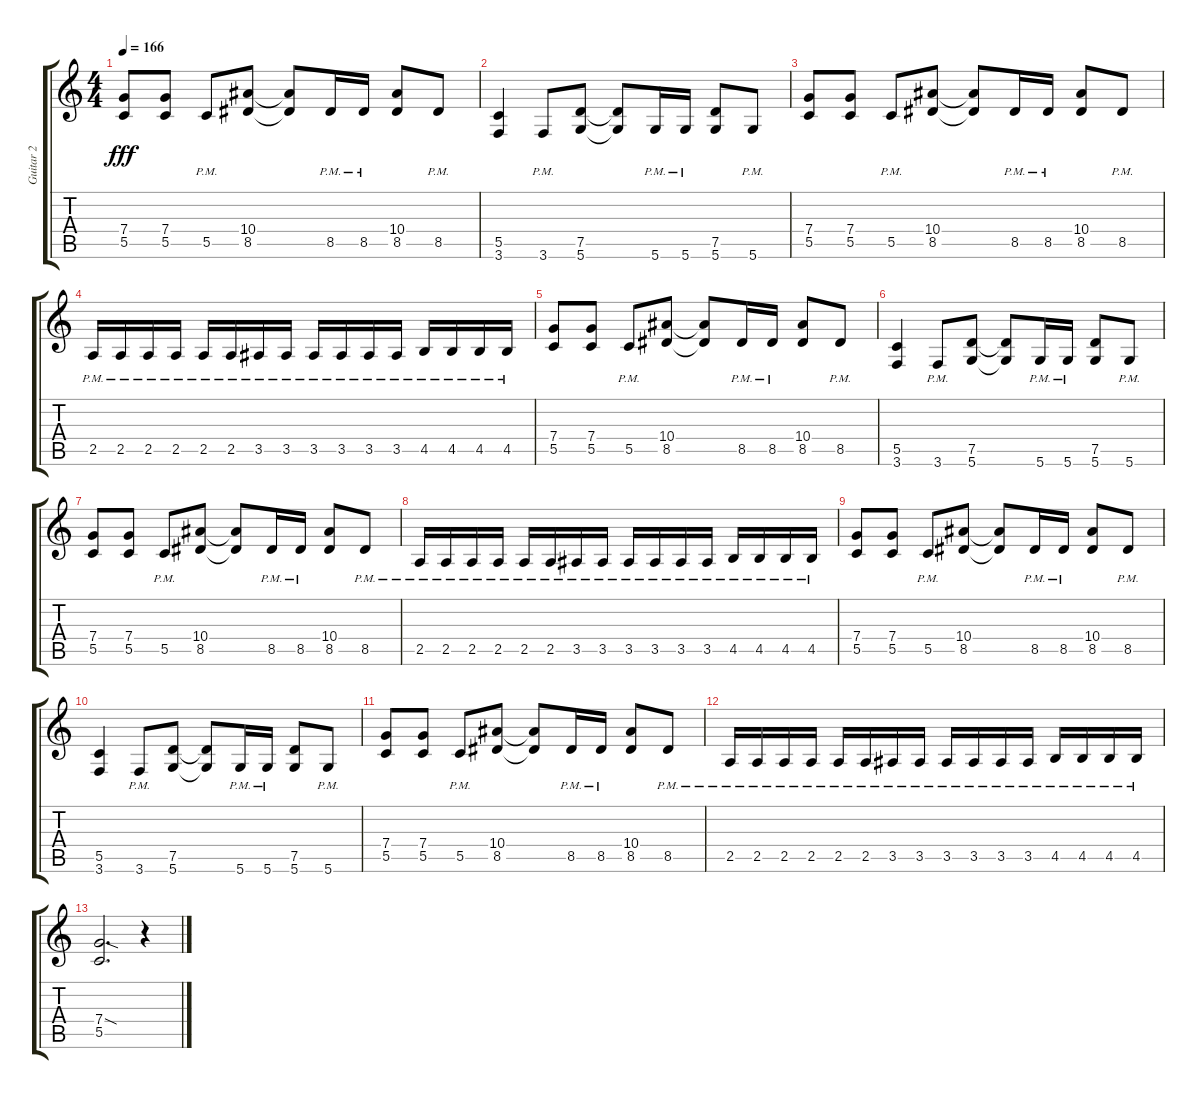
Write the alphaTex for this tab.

\track ("Guitar 2" "Guitar 2") {instrument distortionguitar}
\staff {score tabs}
\tuning (D4 A3 F3 C3 G2 D2) {hide}
\ts (4 4)
\tempo 166
\clef g2
\ks c
(7.4 5.5).8{dy fff} (7.4 5.5).8 5.5{pm}.8 (10.4 8.5).8 (10.4{t} 8.5{t}).8 8.5{pm}.16 8.5{pm}.16 (10.4 8.5).8 8.5{pm}.8 |
(5.5 3.6).4 3.6{pm}.8 (7.5 5.6).8 (7.5{t} 5.6{t}).8 5.6{pm}.16 5.6{pm}.16 (7.5 5.6).8 5.6{pm}.8 |
(7.4 5.5).8 (7.4 5.5).8 5.5{pm}.8 (10.4 8.5).8 (10.4{t} 8.5{t}).8 8.5{pm}.16 8.5{pm}.16 (10.4 8.5).8 8.5{pm}.8 |
2.5{pm}.16 2.5{pm}.16 2.5{pm}.16 2.5{pm}.16 2.5{pm}.16 2.5{pm}.16 3.5{pm}.16 3.5{pm}.16 3.5{pm}.16 3.5{pm}.16 3.5{pm}.16 3.5{pm}.16 4.5{pm}.16 4.5{pm}.16 4.5{pm}.16 4.5{pm}.16 |
(7.4 5.5).8 (7.4 5.5).8 5.5{pm}.8 (10.4 8.5).8 (10.4{t} 8.5{t}).8 8.5{pm}.16 8.5{pm}.16 (10.4 8.5).8 8.5{pm}.8 |
(5.5 3.6).4 3.6{pm}.8 (7.5 5.6).8 (7.5{t} 5.6{t}).8 5.6{pm}.16 5.6{pm}.16 (7.5 5.6).8 5.6{pm}.8 |
(7.4 5.5).8 (7.4 5.5).8 5.5{pm}.8 (10.4 8.5).8 (10.4{t} 8.5{t}).8 8.5{pm}.16 8.5{pm}.16 (10.4 8.5).8 8.5{pm}.8 |
2.5{pm}.16 2.5{pm}.16 2.5{pm}.16 2.5{pm}.16 2.5{pm}.16 2.5{pm}.16 3.5{pm}.16 3.5{pm}.16 3.5{pm}.16 3.5{pm}.16 3.5{pm}.16 3.5{pm}.16 4.5{pm}.16 4.5{pm}.16 4.5{pm}.16 4.5{pm}.16 |
(7.4 5.5).8 (7.4 5.5).8 5.5{pm}.8 (10.4 8.5).8 (10.4{t} 8.5{t}).8 8.5{pm}.16 8.5{pm}.16 (10.4 8.5).8 8.5{pm}.8 |
(5.5 3.6).4 3.6{pm}.8 (7.5 5.6).8 (7.5{t} 5.6{t}).8 5.6{pm}.16 5.6{pm}.16 (7.5 5.6).8 5.6{pm}.8 |
(7.4 5.5).8 (7.4 5.5).8 5.5{pm}.8 (10.4 8.5).8 (10.4{t} 8.5{t}).8 8.5{pm}.16 8.5{pm}.16 (10.4 8.5).8 8.5{pm}.8 |
2.5{pm}.16 2.5{pm}.16 2.5{pm}.16 2.5{pm}.16 2.5{pm}.16 2.5{pm}.16 3.5{pm}.16 3.5{pm}.16 3.5{pm}.16 3.5{pm}.16 3.5{pm}.16 3.5{pm}.16 4.5{pm}.16 4.5{pm}.16 4.5{pm}.16 4.5{pm}.16 |
(7.4{sod} 5.5).2{d} r.4
